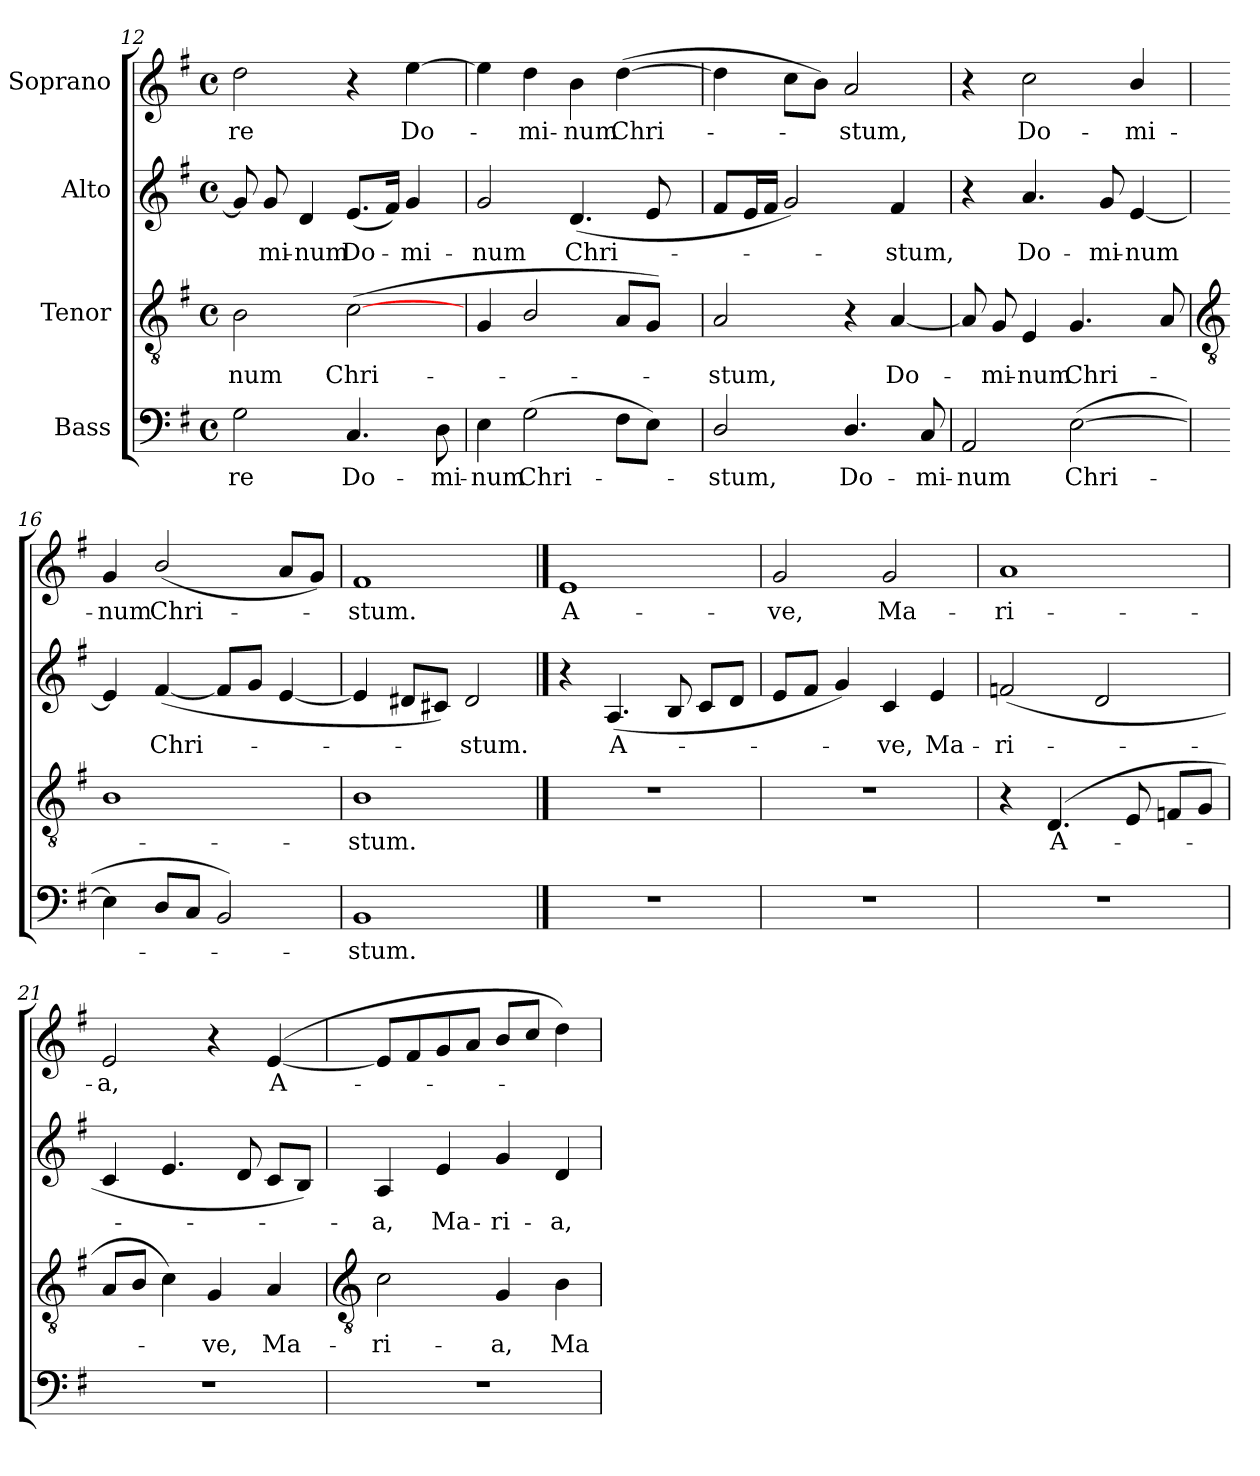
**kern	**text	**kern	**text	**kern	**text	**kern	**text
*part4	*part4	*part3	*part3	*part2	*part2	*part1	*part1
*staff4	*staff4	*staff3	*staff3	*staff2	*staff2	*staff1	*staff1
*I"Bass	*	*I"Tenor	*	*I"Alto	*	*I"Soprano	*
!!LO:LB:g=z
*clefF4	*	*clefGv2	*	*clefG2	*	*clefG2	*
*k[f#]	*	*k[f#]	*	*k[f#]	*	*k[f#]	*
*G:	*	*G:	*	*G:	*	*G:	*
*M4/4	*	*M4/4	*	*M4/4	*	*M4/4	*
*met(c)	*	*met(c)	*	*met(c)	*	*met(c)	*
=12	=12	=12	=12	=12	=12	=12	=12
!	!LO:LY:b	!	!LO:LY:b	!	!	!	!LO:LY:b
2G	-re	2B	-num	8g]	.	2dd	re
!	!	!	!	!	!LO:LY:b	!	!
.	.	.	.	8g	mi-	.	.
!	!	!	!	!	!LO:LY:b	!	!
.	.	.	.	4d	-num	.	.
!	!LO:LY:b	!	!LO:LY:b	!	!LO:LY:b	!	!
4.C	Do-	(<[2c	Chri-	(<8.eL	Do-	4r	.
.	.	.	.	16f#J)	.	.	.
!	!	!	!	!	!LO:LY:b	!	!LO:LY:b
.	.	.	.	4g	mi-	[4ee	Do-
!	!LO:LY:b	!	!	!	!	!	!
8D	-mi-	.	.	.	.	.	.
=13	=13	=13	=13	=13	=13	=13	=13
!	!LO:LY:b	!	!	!	!LO:LY:b	!	!
4E	-num	4G	.	2g	-num	4ee]	.
!	!LO:LY:b	!	!	!	!	!	!LO:LY:b
(>2G	Chri-	2B/	.	.	.	4dd	mi-
!	!	!	!	!	!LO:LY:b	!	!LO:LY:b
.	.	.	.	(<4.d	Chri-	4b	-num
!	!	!	!	!	!	!	!LO:LY:b
8F#L	.	8AL	.	.	.	(>[4dd	Chri-
8EJ)	.	8GJ)	.	8e	.	.	.
=14	=14	=14	=14	=14	=14	=14	=14
!	!LO:LY:b	!	!LO:LY:b	!	!	!	!
2D/	stum,	2A	stum,	8f#L	.	4dd]	.
.	.	.	.	16eL	.	.	.
.	.	.	.	16f#JJ	.	.	.
.	.	.	.	2g)	.	8ccL	.
.	.	.	.	.	.	8bJ)	.
!	!LO:LY:b	!	!	!	!	!	!LO:LY:b
4.D/	Do-	4r	.	.	.	2a	stum,
!	!	!	!LO:LY:b	!	!LO:LY:b	!	!
.	.	[4A	Do-	4f#	stum,	.	.
!	!LO:LY:b	!	!	!	!	!	!
8C	-mi-	.	.	.	.	.	.
=15	=15	=15	=15	=15	=15	=15	=15
!	!LO:LY:b	!	!	!	!	!	!
2AA	-num	8A]	.	4r	.	4r	.
!	!	!	!LO:LY:b	!	!	!	!
.	.	8G	mi-	.	.	.	.
!	!	!	!LO:LY:b	!	!LO:LY:b	!	!LO:LY:b
.	.	4E	-num	4.a	Do-	2cc	Do-
!	!LO:LY:b	!	!LO:LY:b	!	!	!	!
(<[2E	Chri-	4.G	Chri-	.	.	.	.
!	!	!	!	!	!LO:LY:b	!	!
.	.	.	.	8g	-mi-	.	.
!	!	!	!	!	!LO:LY:b	!	!LO:LY:b
.	.	.	.	[4e	-num	4b/	-mi-
.	.	8A	.	.	.	.	.
!!LO:LB:g=z
=16	=16	=16	=16	=16	=16	=16	=16
*	*	*clefGv2	*	*	*	*	*
!	!	!	!	!	!	!	!LO:LY:b
4E]	.	1B	.	4e]	.	4g	-num
!	!	!	!	!	!LO:LY:b	!	!LO:LY:b
8DL	.	.	.	(<[4f#	Chri-	(<2b/	Chri-
8CJ	.	.	.	.	.	.	.
2BB)	.	.	.	8f#L]	.	.	.
.	.	.	.	8gJ	.	.	.
.	.	.	.	[4e	.	8aL	.
.	.	.	.	.	.	8gJ)	.
=17	=17	=17	=17	=17	=17	=17	=17
!	!LO:LY:b	!	!LO:LY:b	!	!	!	!LO:LY:b
1BB	stum.	1B	stum.	4e]	.	1f#	stum.
.	.	.	.	8d#XL	.	.	.
.	.	.	.	8c#XJ)	.	.	.
!	!	!	!	!	!LO:LY:b	!	!
.	.	.	.	2d#	stum.	.	.
==18	==18	==18	==18	==18	==18	==18	==18
!	!	!	!	!	!	!	!LO:LY:b
1r	.	1r	.	4r	.	1e	A-
!	!	!	!	!	!LO:LY:b	!	!
.	.	.	.	(<4.A	A-	.	.
.	.	.	.	8B	.	.	.
.	.	.	.	8cL	.	.	.
.	.	.	.	8dJ	.	.	.
=19	=19	=19	=19	=19	=19	=19	=19
!	!	!	!	!	!	!	!LO:LY:b
1r	.	1r	.	8eL	.	2g	-ve,
.	.	.	.	8f#J	.	.	.
.	.	.	.	4g)	.	.	.
!	!	!	!	!	!LO:LY:b	!	!LO:LY:b
.	.	.	.	4c	ve,	2g	Ma-
!	!	!	!	!	!LO:LY:b	!	!
.	.	.	.	4e	Ma-	.	.
=20	=20	=20	=20	=20	=20	=20	=20
!	!	!	!	!	!LO:LY:b	!	!LO:LY:b
1r	.	4r	.	(<2fn	-ri-	1a	-ri-
!	!	!	!LO:LY:b	!	!	!	!
.	.	(<4.D	A-	.	.	.	.
.	.	.	.	2d	.	.	.
.	.	8E	.	.	.	.	.
.	.	8FnL	.	.	.	.	.
.	.	8GJ	.	.	.	.	.
=21	=21	=21	=21	=21	=21	=21	=21
!	!	!	!	!	!	!	!LO:LY:b
1r	.	8AL	.	4c	.	2e	-a,
.	.	8BJ	.	.	.	.	.
.	.	4c)	.	4.e	.	.	.
!	!	!	!LO:LY:b	!	!	!	!
.	.	4G	ve,	.	.	4r	.
.	.	.	.	8d	.	.	.
!	!	!	!LO:LY:b	!	!	!	!LO:LY:b
.	.	4A	Ma-	8cL	.	(<[4e	A-
.	.	.	.	8BJ)	.	.	.
!!LO:LB:g=z
=22	=22	=22	=22	=22	=22	=22	=22
*	*	*clefGv2	*	*	*	*	*
!	!	!	!LO:LY:b	!	!LO:LY:b	!	!
1r	.	2c	-ri-	4A	a,	8eL]	.
.	.	.	.	.	.	8f#	.
!	!	!	!	!	!LO:LY:b	!	!
.	.	.	.	4e	Ma-	8g	.
.	.	.	.	.	.	8aJ	.
!	!	!	!LO:LY:b	!	!LO:LY:b	!	!
.	.	4G	-a,	4g	-ri-	8b/L	.
.	.	.	.	.	.	8cc/J	.
!	!	!	!LO:LY:b	!	!LO:LY:b	!	!
.	.	4B	Ma-	4d	-a,	4dd)	.
=	=	=	=	=	=	=	=
*-	*-	*-	*-	*-	*-	*-	*-
